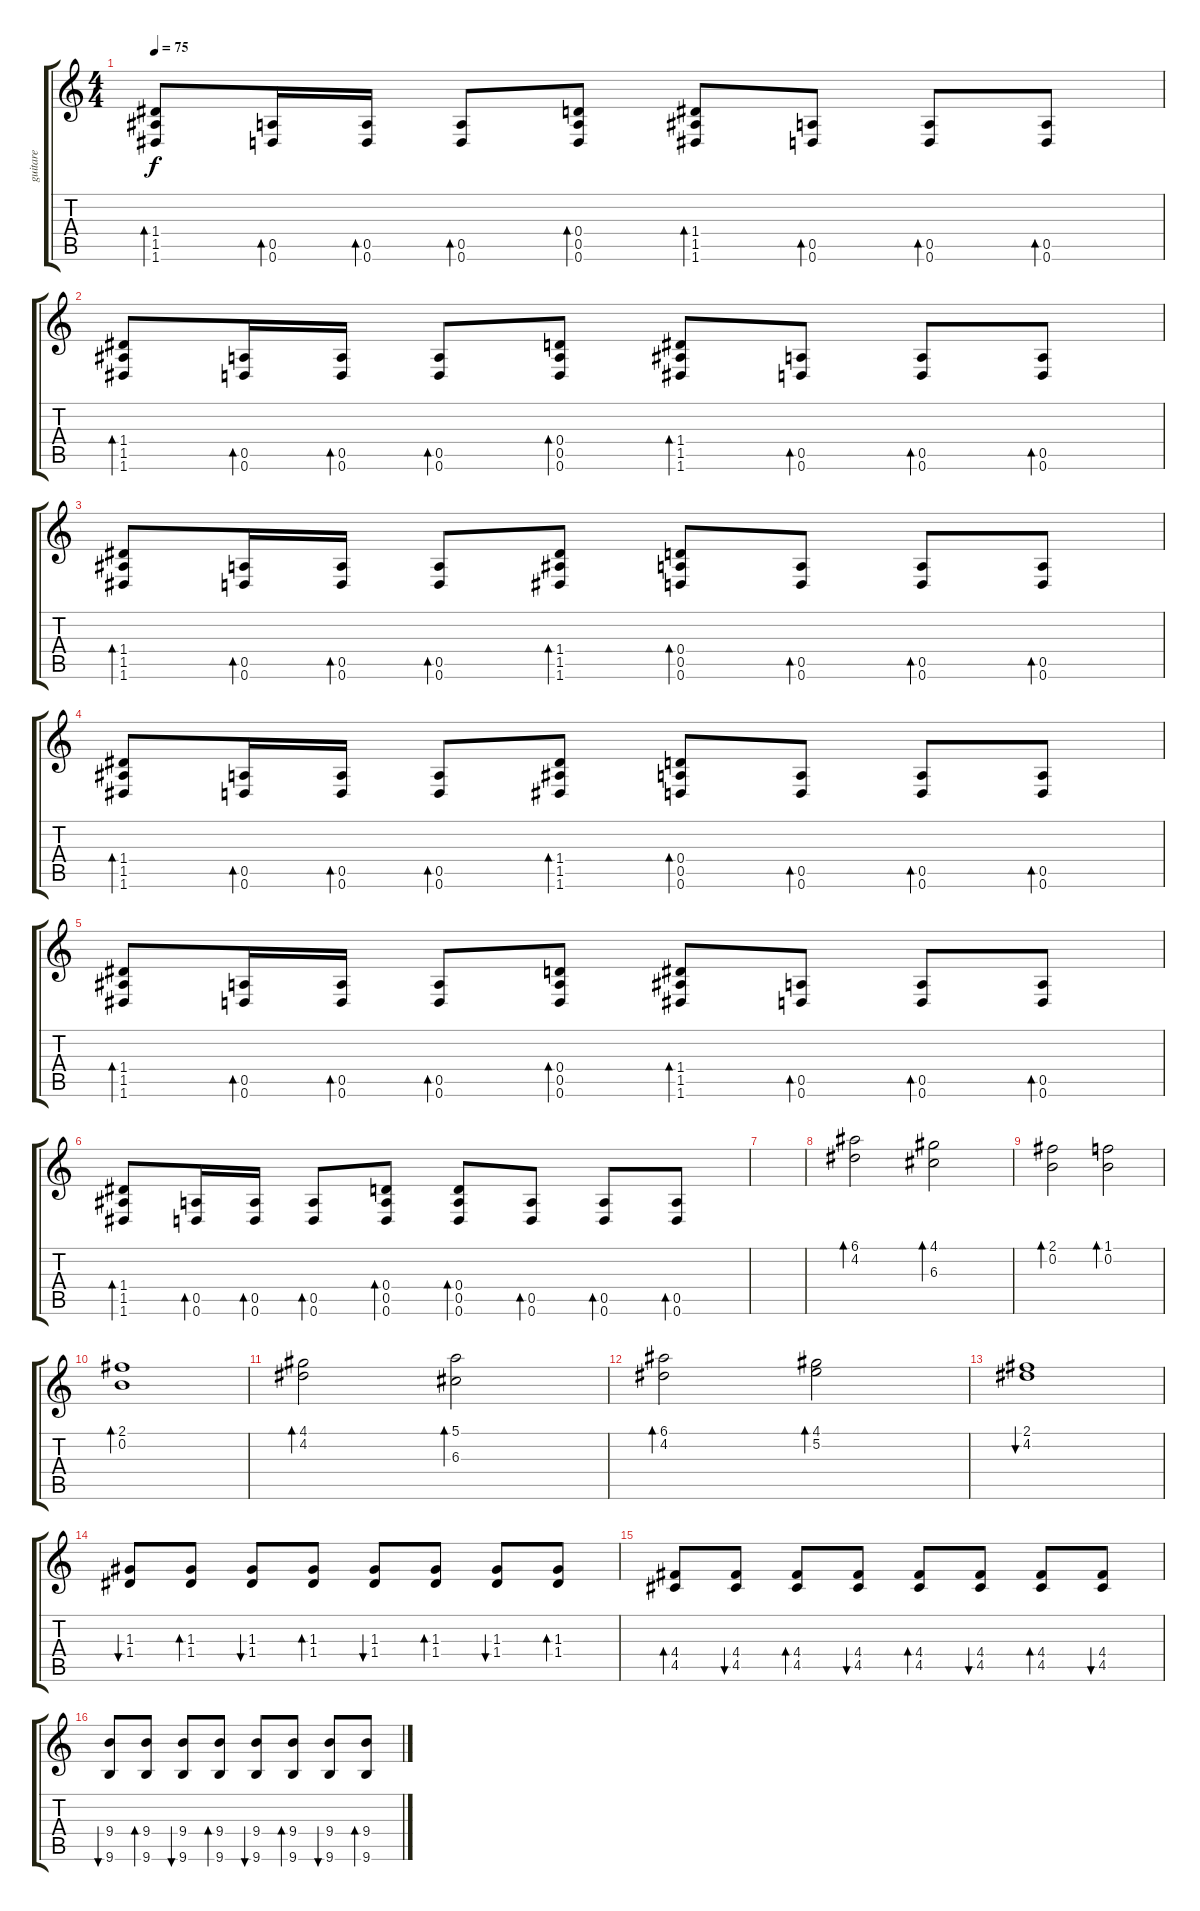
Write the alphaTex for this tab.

\track ("guitare" "guitare") {instrument acousticguitarsteel}
\staff {score tabs}
\tuning (E4 B3 G3 D3 A2 D2) {hide}
\ts (4 4)
\tempo 75
\clef g2
\ks c
(1.4 1.5 1.6).8{bd 120 dy f} (0.5 0.6).16{bd 120} (0.5 0.6).16{bd 120} (0.5 0.6).8{bd 120} (0.4 0.5 0.6).8{bd 120} (1.4 1.5 1.6).8{bd 120} (0.5 0.6).8{bd 120} (0.5 0.6).8{bd 120} (0.5 0.6).8{bd 120} |
(1.4 1.5 1.6).8{bd 120} (0.5 0.6).16{bd 120} (0.5 0.6).16{bd 120} (0.5 0.6).8{bd 120} (0.4 0.5 0.6).8{bd 120} (1.4 1.5 1.6).8{bd 120} (0.5 0.6).8{bd 120} (0.5 0.6).8{bd 120} (0.5 0.6).8{bd 120} |
(1.4 1.5 1.6).8{bd 120} (0.5 0.6).16{bd 120} (0.5 0.6).16{bd 120} (0.5 0.6).8{bd 120} (1.4 1.5 1.6).8{bd 120} (0.4 0.5 0.6).8{bd 120} (0.5 0.6).8{bd 120} (0.5 0.6).8{bd 120} (0.5 0.6).8{bd 120} |
(1.4 1.5 1.6).8{bd 120} (0.5 0.6).16{bd 120} (0.5 0.6).16{bd 120} (0.5 0.6).8{bd 120} (1.4 1.5 1.6).8{bd 120} (0.4 0.5 0.6).8{bd 120} (0.5 0.6).8{bd 120} (0.5 0.6).8{bd 120} (0.5 0.6).8{bd 120} |
(1.4 1.5 1.6).8{bd 120} (0.5 0.6).16{bd 120} (0.5 0.6).16{bd 120} (0.5 0.6).8{bd 120} (0.4 0.5 0.6).8{bd 120} (1.4 1.5 1.6).8{bd 120} (0.5 0.6).8{bd 120} (0.5 0.6).8{bd 120} (0.5 0.6).8{bd 120} |
(1.4 1.5 1.6).8{bd 120} (0.5 0.6).16{bd 120} (0.5 0.6).16{bd 120} (0.5 0.6).8{bd 120} (0.4 0.5 0.6).8{bd 120} (0.4 0.5 0.6).8{bd 120} (0.5 0.6).8{bd 120} (0.5 0.6).8{bd 120} (0.5 0.6).8{bd 120} |
|
(6.1 4.2).2{bd 120} (4.1 6.3).2{bd 120} |
(2.1 0.2).2{bd 120} (1.1 0.2).2{bd 120} |
(2.1 0.2).1{bd 120} |
(4.1 4.2).2{bd 120} (5.1 6.3).2{bd 120} |
(6.1 4.2).2{bd 120} (4.1 5.2).2{bd 120} |
(2.1 4.2).1{bu 120} |
(1.3 1.4).8{bu 120} (1.3 1.4).8{bd 120} (1.3 1.4).8{bu 120} (1.3 1.4).8{bd 120} (1.3 1.4).8{bu 120} (1.3 1.4).8{bd 120} (1.3 1.4).8{bu 120} (1.3 1.4).8{bd 120} |
(4.4 4.5).8{bd 120} (4.4 4.5).8{bu 120} (4.4 4.5).8{bd 120} (4.4 4.5).8{bu 120} (4.4 4.5).8{bd 120} (4.4 4.5).8{bu 120} (4.4 4.5).8{bd 120} (4.4 4.5).8{bu 120} |
(9.4 9.6).8{bu 120} (9.4 9.6).8{bd 120} (9.4 9.6).8{bu 120} (9.4 9.6).8{bd 120} (9.4 9.6).8{bu 120} (9.4 9.6).8{bd 120} (9.4 9.6).8{bu 120} (9.4 9.6).8{bd 120}
